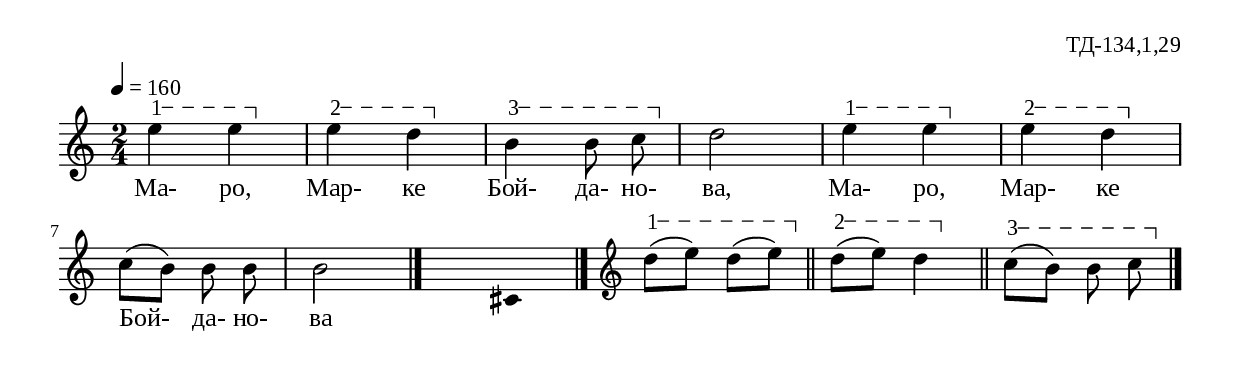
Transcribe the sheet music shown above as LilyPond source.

%{
TD_134_1_29
%}

\include "td-preamble.ly"

\score {
\relative c'' {
 \tempo 4 = 160
  \time 2/4
\varA  
 e4\startTextSpan e\stopTextSpan | 
\varB 
 e\startTextSpan d\stopTextSpan | 
\varC 
 b\startTextSpan b8\noBeam c\stopTextSpan | 
 d2 |
\varA 
 e4\startTextSpan e\stopTextSpan | 
\varB 
 e\startTextSpan d\stopTextSpan | 
 \break
c8([ b]) b8\noBeam b8 | b2
 \bar "|." s4 \fixB cis, \fixC \bar "|." 
\endm
\varA
d'8\startTextSpan([ e]) d8([ e\stopTextSpan]) \bar "||"
\varB
d8\startTextSpan([ e]) d4\stopTextSpan \bar "||" 
\varC
c8\startTextSpan([ b]) b8\noBeam c\stopTextSpan 
 \bar "|." 
}
\addlyrics { Ма- ро, Мар- ке Бой- да- но- ва, Ма- ро, Мар- ке Бой- да- но- ва }
%
\layout {
  indent = #0
  line-width = 190\mm
  ragged-right=##f
}
%
\midi { 
	\context {
		\Score
		tempoWholesPerMinute = #(ly:make-moment 160 4)
		}
	}
}
%
\header{
  opus = "ТД-134,1,29"
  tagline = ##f
}


